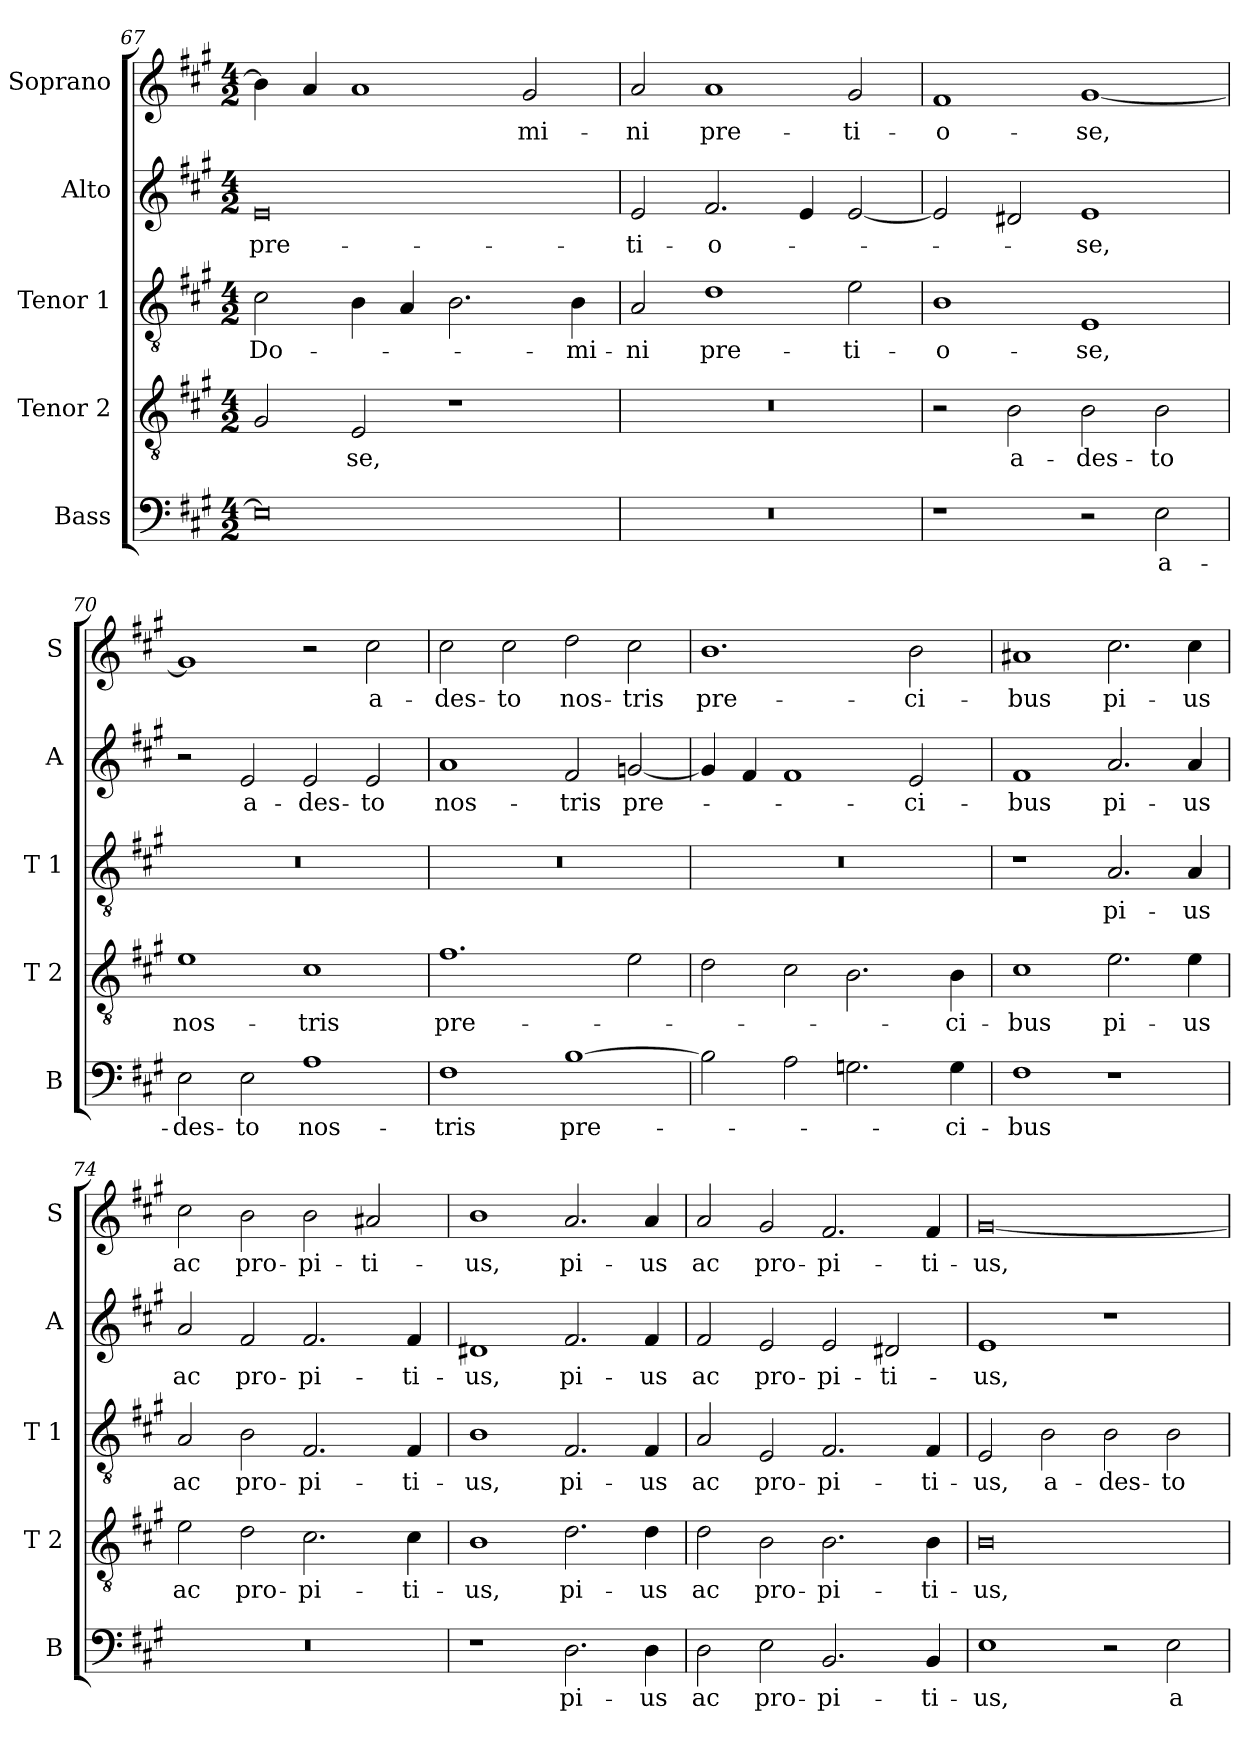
**kern	**text	**kern	**text	**kern	**text	**kern	**text	**kern	**text
*part5	*part5	*part4	*part4	*part3	*part3	*part2	*part2	*part1	*part1
*staff5	*staff5	*staff4	*staff4	*staff3	*staff3	*staff2	*staff2	*staff1	*staff1
*I"Bass	*	*I"Tenor 2	*	*I"Tenor 1	*	*I"Alto	*	*I"Soprano	*
*I'B	*	*I'T 2	*	*I'T 1	*	*I'A	*	*I'S	*
!!LO:PB:g=z
*clefF4	*	*clefGv2	*	*clefGv2	*	*clefG2	*	*clefG2	*
*k[f#c#g#]	*	*k[f#c#g#]	*	*k[f#c#g#]	*	*k[f#c#g#]	*	*k[f#c#g#]	*
*A:	*	*A:	*	*A:	*	*A:	*	*A:	*
*M4/2	*	*M4/2	*	*M4/2	*	*M4/2	*	*M4/2	*
=67	=67	=67	=67	=67	=67	=67	=67	=67	=67
!	!	!	!	!	!LO:LY:b	!	!LO:LY:b	!	!
0E]	.	2G#/	.	2c#\	Do-	0e	pre-	4b\]	.
.	.	.	.	.	.	.	.	4a/	.
!	!	!	!LO:LY:b	!	!	!	!	!	!
.	.	2E/	-se,	4B\	.	.	.	1a	.
.	.	.	.	4A/	.	.	.	.	.
.	.	1r	.	2.B\	.	.	.	.	.
!	!	!	!	!	!	!	!	!	!LO:LY:b
.	.	.	.	.	.	.	.	2g#/	-mi-
!	!	!	!	!	!LO:LY:b	!	!	!	!
.	.	.	.	4B\	-mi-	.	.	.	.
=68	=68	=68	=68	=68	=68	=68	=68	=68	=68
!	!	!	!	!	!LO:LY:b	!	!LO:LY:b	!	!LO:LY:b
0r	.	0r	.	2A/	-ni	2e/	-ti-	2a/	-ni
!	!	!	!	!	!LO:LY:b	!	!LO:LY:b	!	!LO:LY:b
.	.	.	.	1d	pre-	2.f#/	-o-	1a	pre-
.	.	.	.	.	.	4e/	.	.	.
!	!	!	!	!	!LO:LY:b	!	!	!	!LO:LY:b
.	.	.	.	2e\	-ti-	[2e/	.	2g#/	-ti-
=69	=69	=69	=69	=69	=69	=69	=69	=69	=69
!	!	!	!	!	!LO:LY:b	!	!	!	!LO:LY:b
1r	.	2r	.	1B	-o-	2e/]	.	1f#	-o-
!	!	!	!LO:LY:b	!	!	!	!	!	!
.	.	2B\	a-	.	.	2d#X/	.	.	.
!	!	!	!LO:LY:b	!	!LO:LY:b	!	!LO:LY:b	!	!LO:LY:b
2r	.	2B\	-des-	1E	-se,	1e	-se,	[1g#	-se,
!	!LO:LY:b	!	!LO:LY:b	!	!	!	!	!	!
2E\	a-	2B\	-to	.	.	.	.	.	.
=70	=70	=70	=70	=70	=70	=70	=70	=70	=70
!	!LO:LY:b	!	!LO:LY:b	!	!	!	!	!	!
2E\	-des-	1e	nos-	0r	.	2r	.	1g#]	.
!	!LO:LY:b	!	!	!	!	!	!LO:LY:b	!	!
2E\	-to	.	.	.	.	2e/	a-	.	.
!	!LO:LY:b	!	!LO:LY:b	!	!	!	!LO:LY:b	!	!
1A	nos-	1c#	-tris	.	.	2e/	-des-	2r	.
!	!	!	!	!	!	!	!LO:LY:b	!	!LO:LY:b
.	.	.	.	.	.	2e/	-to	2cc#\	a-
=71	=71	=71	=71	=71	=71	=71	=71	=71	=71
!	!LO:LY:b	!	!LO:LY:b	!	!	!	!LO:LY:b	!	!LO:LY:b
1F#	-tris	1.f#	pre-	0r	.	1a	nos-	2cc#\	-des-
!	!	!	!	!	!	!	!	!	!LO:LY:b
.	.	.	.	.	.	.	.	2cc#\	-to
!	!LO:LY:b	!	!	!	!	!	!LO:LY:b	!	!LO:LY:b
[1B	pre-	.	.	.	.	2f#/	-tris	2dd\	nos-
!	!	!	!	!	!	!	!LO:LY:b	!	!LO:LY:b
.	.	2e\	.	.	.	[2gn/	pre-	2cc#\	-tris
=72	=72	=72	=72	=72	=72	=72	=72	=72	=72
!	!	!	!	!	!	!	!	!	!LO:LY:b
2B\]	.	2d\	.	0r	.	4g/]	.	1.b	pre-
.	.	.	.	.	.	4f#/	.	.	.
2A\	.	2c#\	.	.	.	1f#	.	.	.
2.Gn\	.	2.B\	.	.	.	.	.	.	.
!	!	!	!	!	!	!	!LO:LY:b	!	!LO:LY:b
.	.	.	.	.	.	2e/	-ci-	2b\	-ci-
!	!LO:LY:b	!	!LO:LY:b	!	!	!	!	!	!
4G\	-ci-	4B\	-ci-	.	.	.	.	.	.
!!LO:LB:g=z
=73	=73	=73	=73	=73	=73	=73	=73	=73	=73
!	!LO:LY:b	!	!LO:LY:b	!	!	!	!LO:LY:b	!	!LO:LY:b
1F#	-bus	1c#	-bus	1r	.	1f#	-bus	1a#X	-bus
!	!	!	!LO:LY:b	!	!LO:LY:b	!	!LO:LY:b	!	!LO:LY:b
1r	.	2.e\	pi-	2.A/	pi-	2.a/	pi-	2.cc#\	pi-
!	!	!	!LO:LY:b	!	!LO:LY:b	!	!LO:LY:b	!	!LO:LY:b
.	.	4e\	-us	4A/	-us	4a/	-us	4cc#\	-us
=74	=74	=74	=74	=74	=74	=74	=74	=74	=74
!	!	!	!LO:LY:b	!	!LO:LY:b	!	!LO:LY:b	!	!LO:LY:b
0r	.	2e\	ac	2A/	ac	2a/	ac	2cc#\	ac
!	!	!	!LO:LY:b	!	!LO:LY:b	!	!LO:LY:b	!	!LO:LY:b
.	.	2d\	pro-	2B\	pro-	2f#/	pro-	2b\	pro-
!	!	!	!LO:LY:b	!	!LO:LY:b	!	!LO:LY:b	!	!LO:LY:b
.	.	2.c#\	-pi-	2.F#/	-pi-	2.f#/	-pi-	2b\	-pi-
!	!	!	!	!	!	!	!	!	!LO:LY:b
.	.	.	.	.	.	.	.	2a#X/	-ti-
!	!	!	!LO:LY:b	!	!LO:LY:b	!	!LO:LY:b	!	!
.	.	4c#\	-ti-	4F#/	-ti-	4f#/	-ti-	.	.
=75	=75	=75	=75	=75	=75	=75	=75	=75	=75
!	!	!	!LO:LY:b	!	!LO:LY:b	!	!LO:LY:b	!	!LO:LY:b
1r	.	1B	-us,	1B	-us,	1d#X	-us,	1b	-us,
!	!LO:LY:b	!	!LO:LY:b	!	!LO:LY:b	!	!LO:LY:b	!	!LO:LY:b
2.D\	pi-	2.d\	pi-	2.F#/	pi-	2.f#/	pi-	2.a/	pi-
!	!LO:LY:b	!	!LO:LY:b	!	!LO:LY:b	!	!LO:LY:b	!	!LO:LY:b
4D\	-us	4d\	-us	4F#/	-us	4f#/	-us	4a/	-us
=76	=76	=76	=76	=76	=76	=76	=76	=76	=76
!	!LO:LY:b	!	!LO:LY:b	!	!LO:LY:b	!	!LO:LY:b	!	!LO:LY:b
2D\	ac	2d\	ac	2A/	ac	2f#/	ac	2a/	ac
!	!LO:LY:b	!	!LO:LY:b	!	!LO:LY:b	!	!LO:LY:b	!	!LO:LY:b
2E\	pro-	2B\	pro-	2E/	pro-	2e/	pro-	2g#/	pro-
!	!LO:LY:b	!	!LO:LY:b	!	!LO:LY:b	!	!LO:LY:b	!	!LO:LY:b
2.BB/	-pi-	2.B\	-pi-	2.F#/	-pi-	2e/	-pi-	2.f#/	-pi-
!	!	!	!	!	!	!	!LO:LY:b	!	!
.	.	.	.	.	.	2d#X/	-ti-	.	.
!	!LO:LY:b	!	!LO:LY:b	!	!LO:LY:b	!	!	!	!LO:LY:b
4BB/	-ti-	4B\	-ti-	4F#/	-ti-	.	.	4f#/	-ti-
=77	=77	=77	=77	=77	=77	=77	=77	=77	=77
!	!LO:LY:b	!	!LO:LY:b	!	!LO:LY:b	!	!LO:LY:b	!	!LO:LY:b
1E	-us,	0B	-us,	2E/	-us,	1e	-us,	[0g#	-us,
!	!	!	!	!	!LO:LY:b	!	!	!	!
.	.	.	.	2B\	a-	.	.	.	.
!	!	!	!	!	!LO:LY:b	!	!	!	!
2r	.	.	.	2B\	-des-	1r	.	.	.
!	!LO:LY:b	!	!	!	!LO:LY:b	!	!	!	!
2E\	a-	.	.	2B\	-to	.	.	.	.
=	=	=	=	=	=	=	=	=	=
*-	*-	*-	*-	*-	*-	*-	*-	*-	*-
